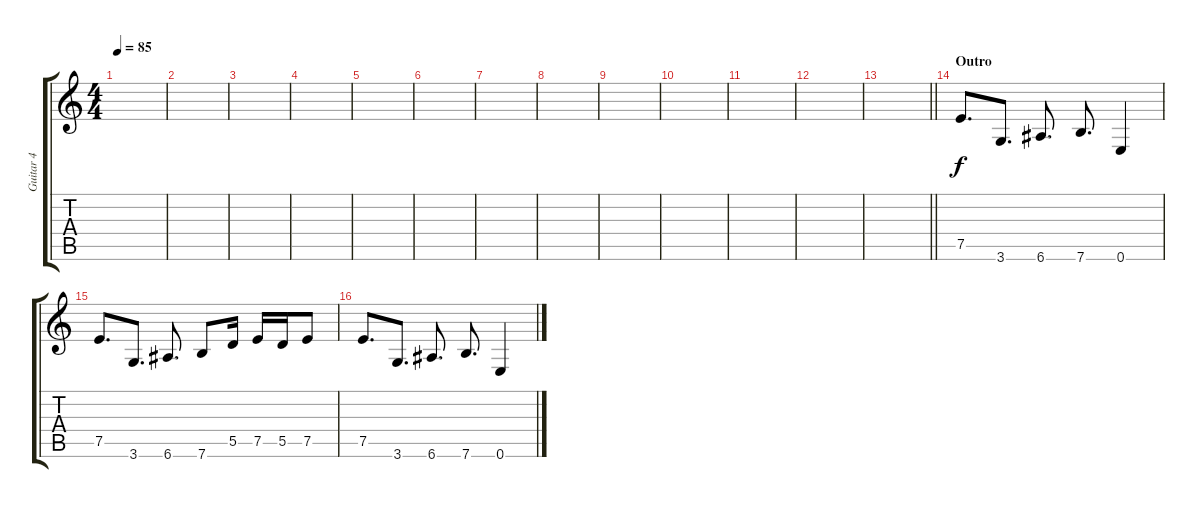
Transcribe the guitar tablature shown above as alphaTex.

\track ("Guitar 4" "Guitar 4") {instrument distortionguitar}
\staff {score tabs}
\tuning (E4 B3 G3 D3 A2 E2) {hide}
\ts (4 4)
\tempo 85
\clef g2
\ks c
|
|
|
|
|
|
|
|
|
|
|
|
\barLineRight lightlight
|
\section ("" "Outro")
7.5.8{d volume 13 balance 16} 3.6.8{d} 6.6.8{d} 7.6.8{d} 0.6.4 |
7.5.8{d} 3.6.8{d} 6.6.8{d} 7.6.8 5.5.16 7.5.16 5.5.16 7.5.8 |
7.5.8{d} 3.6.8{d} 6.6.8{d} 7.6.8{d} 0.6.4
